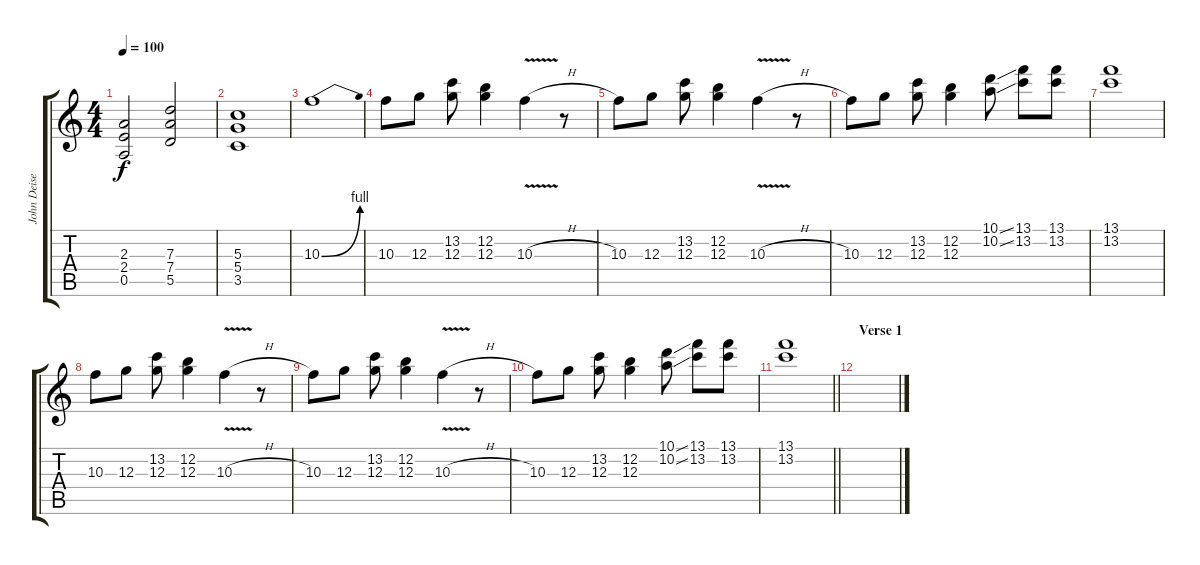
\track ("John Deisel" "John Deise") {instrument overdrivenguitar}
\staff {score tabs}
\tuning (E4 B3 G3 D3 A2 E2) {hide}
\ts (4 4)
\tempo 100
\clef g2
\ks c
(2.3 2.4 0.5).2{dy f instrument overdrivenguitar} (7.3 7.4 5.5).2 |
(5.3 5.4 3.5).1 |
10.3{be (bend 0 0 60 4)}.1 |
10.3.8 12.3.8 (13.2 12.3).8 (12.2 12.3).4 10.3{v h}.4 r.8 |
10.3.8 12.3.8 (13.2 12.3).8 (12.2 12.3).4 10.3{v h}.4 r.8 |
10.3.8 12.3.8 (13.2 12.3).8 (12.2 12.3).4 (10.1{ss} 10.2{ss}).8 (13.1 13.2).8 (13.1 13.2).8 |
(13.1 13.2).1 |
10.3.8 12.3.8 (13.2 12.3).8 (12.2 12.3).4 10.3{v h}.4 r.8 |
10.3.8 12.3.8 (13.2 12.3).8 (12.2 12.3).4 10.3{v h}.4 r.8 |
10.3.8 12.3.8 (13.2 12.3).8 (12.2 12.3).4 (10.1{ss} 10.2{ss}).8 (13.1 13.2).8 (13.1 13.2).8 |
\barLineRight lightlight
(13.1 13.2).1 |
\section ("" "Verse 1")
